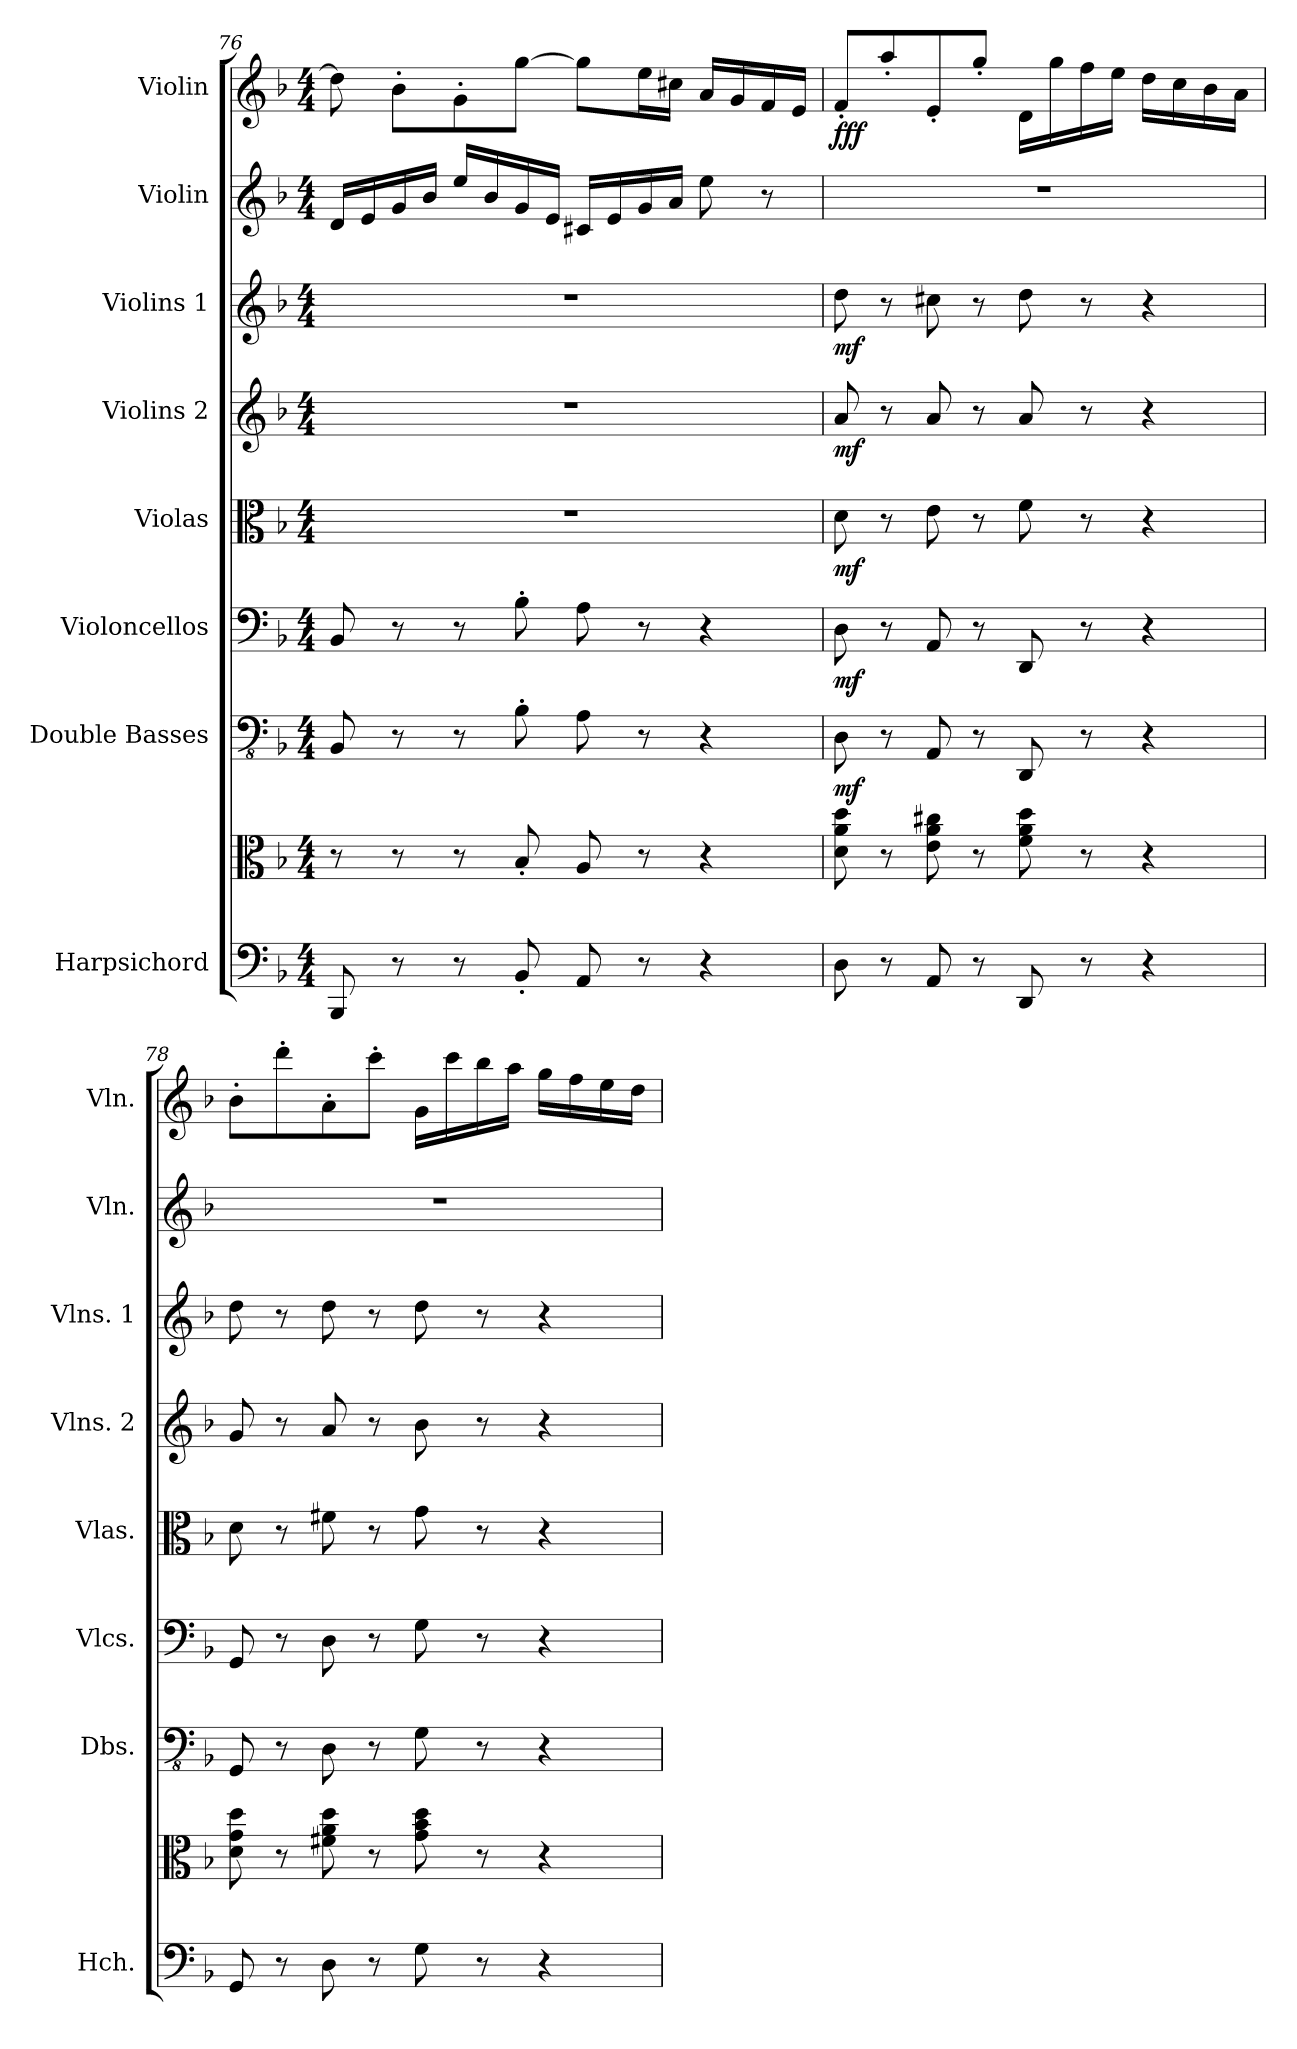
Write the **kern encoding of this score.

**kern	**kern	**kern	**dynam	**kern	**dynam	**kern	**dynam	**kern	**dynam	**kern	**dynam	**kern	**kern	**dynam
*part8	*part8	*part7	*part7	*part6	*part6	*part5	*part5	*part4	*part4	*part3	*part3	*part2	*part1	*part1
*staff9	*staff8	*staff7	*staff7	*staff6	*staff6	*staff5	*staff5	*staff4	*staff4	*staff3	*staff3	*staff2	*staff1	*staff1
*I"Harpsichord	*	*I"Double Basses	*	*I"Violoncellos	*	*I"Violas	*	*I"Violins 2	*	*I"Violins 1	*	*I"Violin	*I"Violin	*
*I'Hch.	*	*I'Dbs.	*	*I'Vlcs.	*	*I'Vlas.	*	*I'Vlns. 2	*	*I'Vlns. 1	*	*I'Vln.	*I'Vln.	*
*clefF4	*clefC3	*clefFv4	*	*clefF4	*	*clefC3	*	*clefG2	*	*clefG2	*	*clefG2	*clefG2	*
*k[b-]	*k[b-]	*k[b-]	*	*k[b-]	*	*k[b-]	*	*k[b-]	*	*k[b-]	*	*k[b-]	*k[b-]	*
*F:	*F:	*F:	*	*F:	*	*F:	*	*F:	*	*F:	*	*F:	*F:	*
*M4/4	*M4/4	*M4/4	*	*M4/4	*	*M4/4	*	*M4/4	*	*M4/4	*	*M4/4	*M4/4	*
=76	=76	=76	=76	=76	=76	=76	=76	=76	=76	=76	=76	=76	=76	=76
8BBB-/	8r	8BBB-/	.	8BB-/	.	1r	.	1r	.	1r	.	16d/LL	8dd\]	.
.	.	.	.	.	.	.	.	.	.	.	.	16e/	.	.
8r	8r	8r	.	8r	.	.	.	.	.	.	.	16g/	8b-'\L	.
.	.	.	.	.	.	.	.	.	.	.	.	16b-/JJ	.	.
8r	8r	8r	.	8r	.	.	.	.	.	.	.	16ee/LL	8g'\	.
.	.	.	.	.	.	.	.	.	.	.	.	16b-/	.	.
8BB-'/	8B-'/	8BB-'\	.	8B-'\	.	.	.	.	.	.	.	16g/	[8gg\J	.
.	.	.	.	.	.	.	.	.	.	.	.	16e/JJ	.	.
8AA/	8A/	8AA\	.	8A\	.	.	.	.	.	.	.	16c#X/LL	8gg\L]	.
.	.	.	.	.	.	.	.	.	.	.	.	16e/	.	.
8r	8r	8r	.	8r	.	.	.	.	.	.	.	16g/	16ee\L	.
.	.	.	.	.	.	.	.	.	.	.	.	16a/JJ	16cc#X\JJ	.
4r	4r	4r	.	4r	.	.	.	.	.	.	.	8ee\	16a/LL	.
.	.	.	.	.	.	.	.	.	.	.	.	.	16g/	.
.	.	.	.	.	.	.	.	.	.	.	.	8r	16f/	.
.	.	.	.	.	.	.	.	.	.	.	.	.	16e/JJ	.
=77	=77	=77	=77	=77	=77	=77	=77	=77	=77	=77	=77	=77	=77	=77
!	!	!	!LO:DY:b	!	!LO:DY:b	!	!LO:DY:b	!	!LO:DY:b	!	!LO:DY:b	!	!	!LO:DY:b
8D\	8d\ 8a\ 8dd\	8DD\	mf	8D\	mf	8d\	mf	8a/	mf	8dd\	mf	1r	8f'/L	fff
8r	8r	8r	.	8r	.	8r	.	8r	.	8r	.	.	8aa'/	.
8AA/	8e\ 8a\ 8cc#X\	8AAA/	.	8AA/	.	8e\	.	8a/	.	8cc#X\	.	.	8e'/	.
8r	8r	8r	.	8r	.	8r	.	8r	.	8r	.	.	8gg'/J	.
8DD/	8f\ 8a\ 8dd\	8DDD/	.	8DD/	.	8f\	.	8a/	.	8dd\	.	.	16d\LL	.
.	.	.	.	.	.	.	.	.	.	.	.	.	16gg\	.
8r	8r	8r	.	8r	.	8r	.	8r	.	8r	.	.	16ff\	.
.	.	.	.	.	.	.	.	.	.	.	.	.	16ee\JJ	.
4r	4r	4r	.	4r	.	4r	.	4r	.	4r	.	.	16dd\LL	.
.	.	.	.	.	.	.	.	.	.	.	.	.	16cc\	.
.	.	.	.	.	.	.	.	.	.	.	.	.	16b-\	.
.	.	.	.	.	.	.	.	.	.	.	.	.	16a\JJ	.
!!LO:PB:g=z
=78	=78	=78	=78	=78	=78	=78	=78	=78	=78	=78	=78	=78	=78	=78
8GG/	8d\ 8g\ 8dd\	8GGG/	.	8GG/	.	8d\	.	8g/	.	8dd\	.	1r	8b-'\L	.
8r	8r	8r	.	8r	.	8r	.	8r	.	8r	.	.	8ddd'\	.
8D\	8f#X\ 8a\ 8dd\	8DD\	.	8D\	.	8f#X\	.	8a/	.	8dd\	.	.	8a'\	.
8r	8r	8r	.	8r	.	8r	.	8r	.	8r	.	.	8ccc'\J	.
8G\	8g\ 8b-\ 8dd\	8GG\	.	8G\	.	8g\	.	8b-\	.	8dd\	.	.	16g\LL	.
.	.	.	.	.	.	.	.	.	.	.	.	.	16ccc\	.
8r	8r	8r	.	8r	.	8r	.	8r	.	8r	.	.	16bb-\	.
.	.	.	.	.	.	.	.	.	.	.	.	.	16aa\JJ	.
4r	4r	4r	.	4r	.	4r	.	4r	.	4r	.	.	16gg\LL	.
.	.	.	.	.	.	.	.	.	.	.	.	.	16ff\	.
.	.	.	.	.	.	.	.	.	.	.	.	.	16ee\	.
.	.	.	.	.	.	.	.	.	.	.	.	.	16dd\JJ	.
=	=	=	=	=	=	=	=	=	=	=	=	=	=	=
*-	*-	*-	*-	*-	*-	*-	*-	*-	*-	*-	*-	*-	*-	*-
